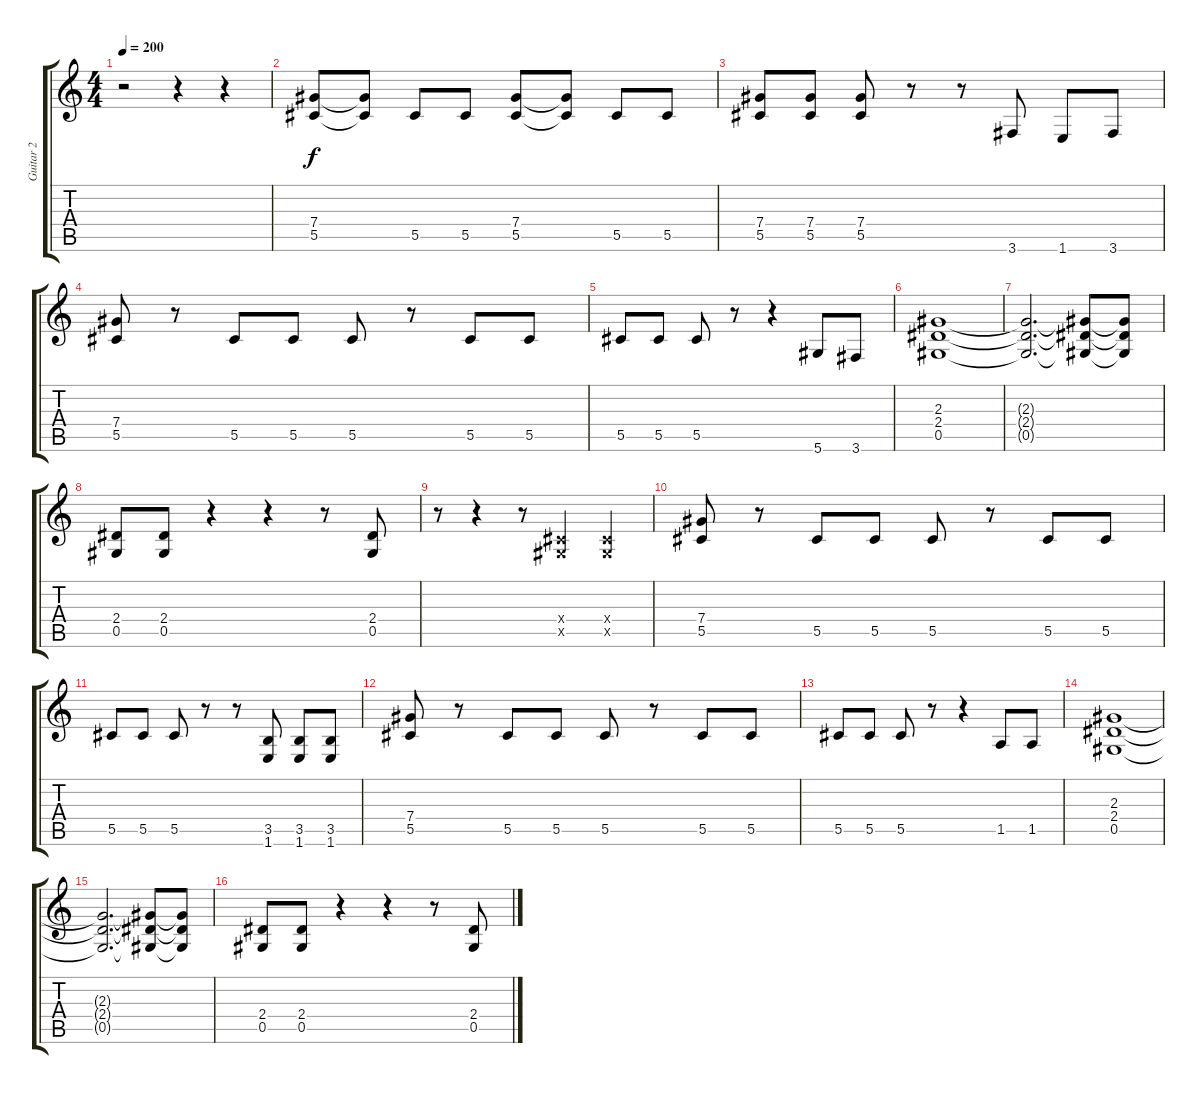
\track ("Guitar 2" "Guitar 2") {instrument distortionguitar}
\staff {score tabs}
\tuning (Eb4 Bb3 Gb3 Db3 Ab2 Eb2) {hide}
\ts (4 4)
\tempo 200
\clef g2
\ks c
r.2{dy f} r.4 r.4 |
(7.4 5.5).8 (7.4{t} 5.5{t}).8 5.5.8 5.5.8 (7.4 5.5).8 (7.4{t} 5.5{t}).8 5.5.8 5.5.8 |
(7.4 5.5).8 (7.4 5.5).8 (7.4 5.5).8 r.8 r.8 3.6.8 1.6.8 3.6.8 |
(7.4 5.5).8 r.8 5.5.8 5.5.8 5.5.8 r.8 5.5.8 5.5.8 |
5.5.8 5.5.8 5.5.8 r.8 r.4 5.6.8 3.6.8 |
(2.3 2.4 0.5).1 |
(2.3{t} 2.4{t} 0.5{t}).2{d} (2.3{t} 2.4{t} 0.5{t}).8 (2.3{t} 2.4{t} 0.5{t}).8 |
(2.4 0.5).8 (2.4 0.5).8 r.4 r.4 r.8 (2.4 0.5).8 |
r.8 r.4 r.8 (0.4{x} 0.5{x}).4 (0.4{x} 0.5{x}).4 |
(7.4 5.5).8 r.8 5.5.8 5.5.8 5.5.8 r.8 5.5.8 5.5.8 |
5.5.8 5.5.8 5.5.8 r.8 r.8 (3.5 1.6).8 (3.5 1.6).8 (3.5 1.6).8 |
(7.4 5.5).8 r.8 5.5.8 5.5.8 5.5.8 r.8 5.5.8 5.5.8 |
5.5.8 5.5.8 5.5.8 r.8 r.4 1.5.8 1.5.8 |
(2.3 2.4 0.5).1 |
(2.3{t} 2.4{t} 0.5{t}).2{d} (2.3{t} 2.4{t} 0.5{t}).8 (2.3{t} 2.4{t} 0.5{t}).8 |
(2.4 0.5).8 (2.4 0.5).8 r.4 r.4 r.8 (2.4 0.5).8
